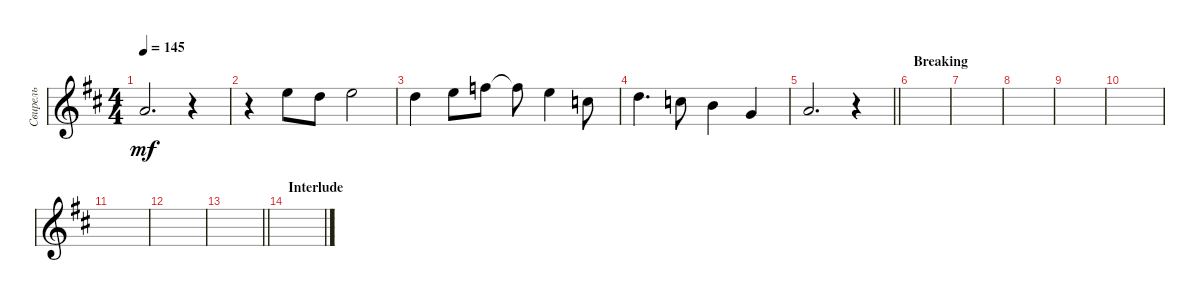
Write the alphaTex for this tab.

\track ("Свирель" "Свирель") {instrument panflute}
\staff {score}
\tuning (E5 B4 G4 D4 A3 E3) {hide}
\ts (4 4)
\tempo 145
\clef g2
\ks bminor
2.3.2{d dy mf} r.4 |
r.4 5.2.8 3.2.8 5.2.2 |
3.2.4 5.2.8 6.2.8 6.2{t}.8 5.2.4 5.3.8 |
3.2.4{d} 5.3.8 4.3.4 0.3.4 |
\barLineRight lightlight
2.3.2{d} r.4 |
\section ("" "Breaking")
|
|
|
|
|
|
|
\barLineRight lightlight
|
\section ("" "Interlude")
